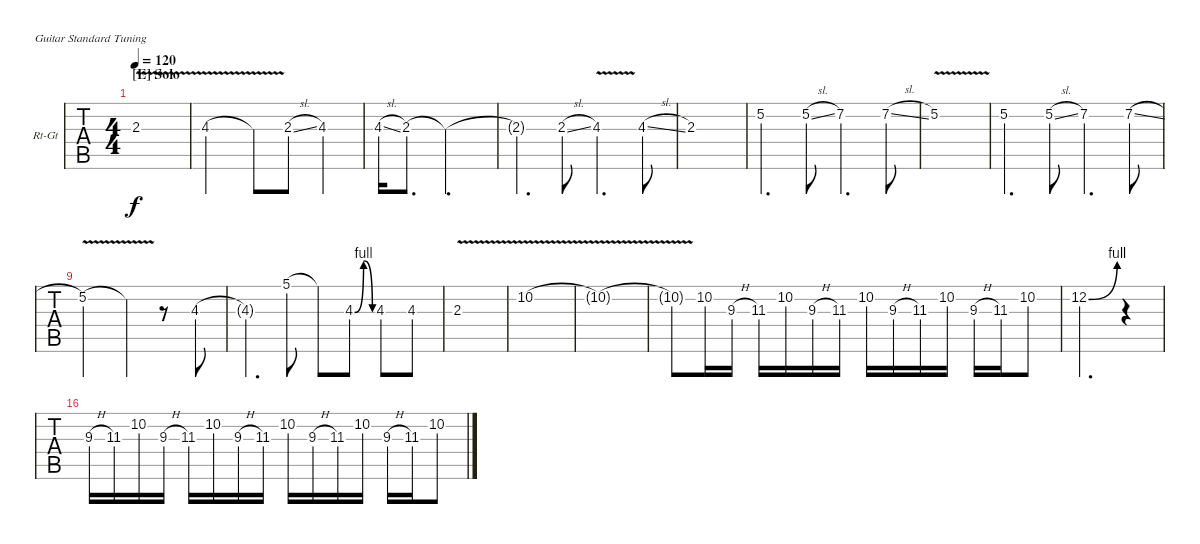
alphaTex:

\bracketExtendMode nobrackets
\firstSystemTrackNameOrientation horizontal
\otherSystemsTrackNameOrientation horizontal
\defaultBarNumberDisplay FirstOfSystem
\track ("Guitar 2" "Rt-Gt") {instrument distortionguitar}
\staff {tabs}
\tuning (E4 B3 G3 D3 A2 E2)
\ts (4 4)
\section ("E" "Solo")
\tempo 120
\clef g2
\ks c
2.3{v}.1{dy f} |
4.3{v}.2 4.3{v t}.8 2.3{sl}.8 4.3.4 |
4.3{sl}.16 2.3.8{d} 2.3{t}.2{d} |
2.3{t}.4{d} 2.3{sl}.8 4.3{v}.4{d} 4.3{sl}.8 |
2.3.1 |
5.2.4{d} 5.2{sl}.8 7.2.4{d} 7.2{sl}.8 |
5.2{v}.1 |
5.2.4{d} 5.2{sl}.8 7.2.4{d} 7.2{sl}.8 |
5.2{v}.2 5.2{v t}.4 r.8 4.3.8 |
4.3{t}.4{d} 5.1.8 5.1{t}.8 4.3{be (bendrelease 0 0 30 4 30 4 60 0)}.8 4.3.8 4.3.8 |
2.3{v}.1 |
10.2{v}.1 |
10.2{v t}.1 |
10.2{v t}.8 10.2.16 9.3{h}.16 11.3.16 10.2.16 9.3{h}.16 11.3.16 10.2.16 9.3{h}.16 11.3.16 10.2.16 9.3{h}.16 11.3.16 10.2.8 |
12.2{be (bend 0 0 60 4)}.2{d} r.4 |
9.3{h}.16 11.3.16 10.2.16 9.3{h}.16 11.3.16 10.2.16 9.3{h}.16 11.3.16 10.2.16 9.3{h}.16 11.3.16 10.2.16 9.3{h}.16 11.3.16 10.2.8
